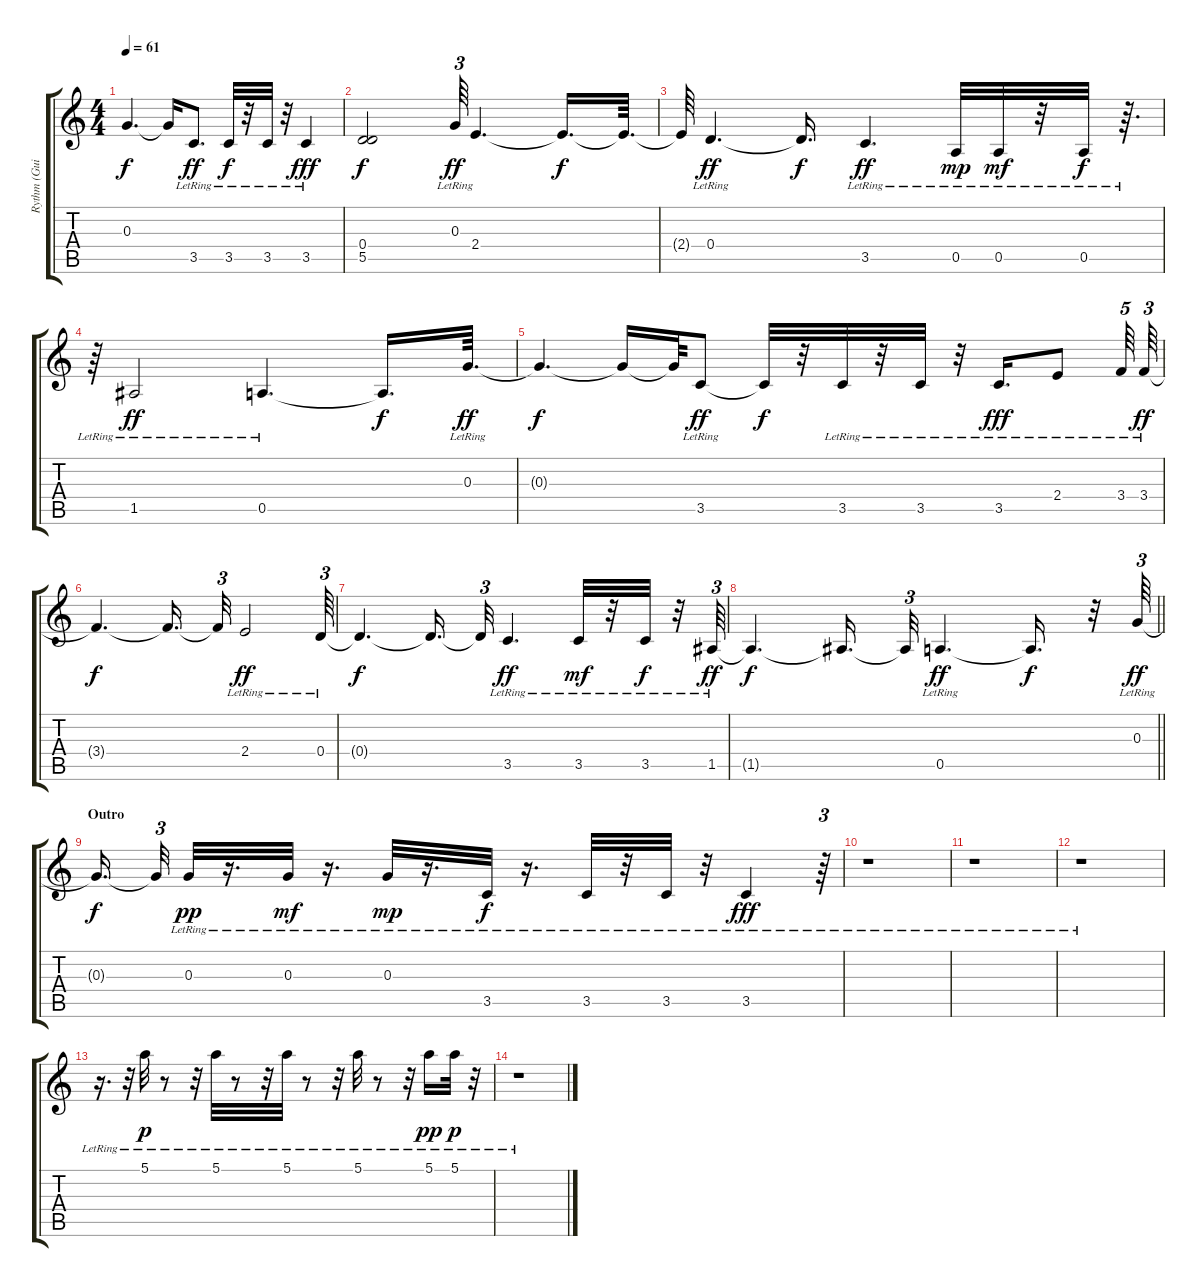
\track ("Rythm (Guitar 1/Tap)" "Rythm (Gui") {instrument electricguitarmuted}
\staff {score tabs}
\tuning (E4 B3 G3 D3 A2 E2) {hide}
\ts (4 4)
\tempo 61
\clef g2
\ks c
0.3{t}.4{d dy f} 0.3{t}.16 3.5{lr}.8{d dy ff} 3.5{lr}.32{dy f} r.32 3.5{lr}.32 r.32 3.5{lr}.4{dy fff} |
(0.4{t} 5.5).2{dy f} 0.3{lr}.64{tu (3 2) dy ff} 2.4{lr}.4{d} 2.4{t}.16{d dy f} 2.4{t}.64{d} |
2.4{t}.64 0.4{lr}.4{d dy ff} 0.4{t}.16{d dy f} 3.5{lr}.4{d dy ff} 0.5{lr}.32{dy mp} 0.5{lr}.32{dy mf} r.32 0.5{lr}.32{dy f} r.64{d} |
r.64 1.5{lr}.2{dy ff} 0.5{lr}.4{d} 0.5{t}.16{d dy f} 0.3{lr}.64{d dy ff} |
0.3{t}.4{d dy f} 0.3{t}.16 0.3{t}.64 3.5{lr}.8{dy ff} 3.5{t}.32{dy f} r.32 3.5{lr}.32 r.32 3.5{lr}.32 r.32 3.5{lr}.16{d dy fff} 2.4{lr}.8 3.4{lr}.64{tu (5 4)} 3.4{lr}.64{tu (3 2) dy ff} |
3.4{t}.4{d dy f} 3.4{t}.16{d} 3.4{t}.32{tu (3 2)} 2.4{lr}.2{dy ff} 0.4{lr}.64{tu (3 2)} |
0.4{t}.4{d dy f} 0.4{t}.16{d} 0.4{t}.32{tu (3 2)} 3.5{lr}.4{d dy ff} 3.5{lr}.32{dy mf} r.32 3.5{lr}.32{dy f} r.32 1.5{lr}.64{tu (3 2) dy ff} |
\barLineRight lightlight
1.5{t}.4{d dy f} 1.5{t}.16{d} 1.5{t}.32{tu (3 2)} 0.5{lr}.4{d dy ff} 0.5{t}.16{d dy f} r.32 0.3{lr}.64{tu (3 2) dy ff} |
\section ("" "Outro")
0.3{t}.16{d dy f beam splitsecondary} 0.3{t}.32{tu (3 2)} 0.3{lr}.32{dy pp} r.16{d} 0.3{lr}.32{dy mf} r.16{d} 0.3{lr}.32{dy mp} r.16{d} 3.5{lr}.32{dy f} r.16{d} 3.5{lr}.32 r.32 3.5{lr}.32 r.32 3.5{lr}.4{dy fff} r.64{tu (3 2)} |
r.1 |
r.1 |
r.1 |
r.16{d} r.32{tu (3 2)} 5.1{lr}.32{dy p balance 9 instrument electricguitarmuted} r.8 r.32 5.1{lr}.32 r.8 r.32 5.1{lr}.32 r.8 r.32 5.1{lr}.32 r.8 r.32 5.1{lr}.16{dy pp} 5.1{lr}.32{dy p} r.32 |
r.1
